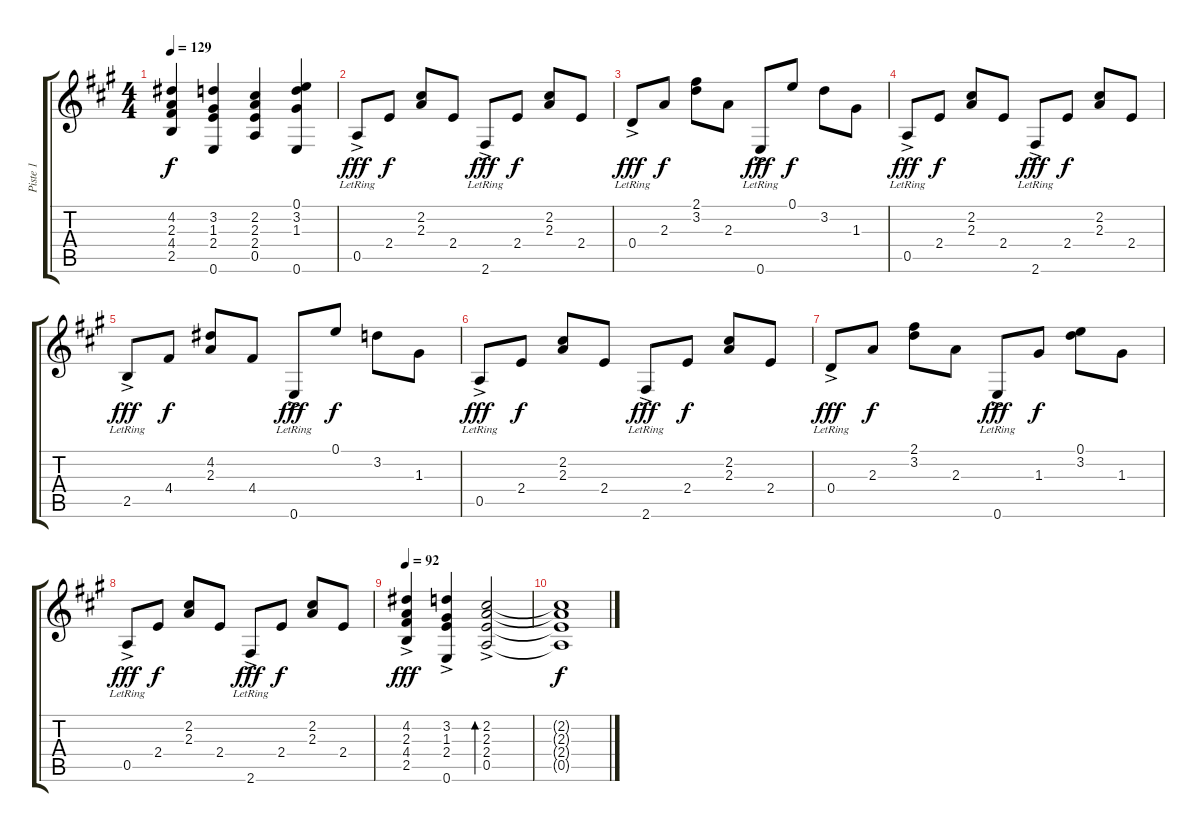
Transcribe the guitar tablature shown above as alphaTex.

\track ("Piste 1" "Piste 1") {instrument acousticguitarnylon}
\staff {score tabs}
\tuning (E4 B3 G3 D3 A2 E2) {hide}
\ts (4 4)
\tempo 129
\clef g2
\ks a
(4.2 2.3 4.4 2.5).4{dy f} (3.2 1.3 2.4 0.6).4 (2.2 2.3 2.4 0.5).4 (0.1 3.2 1.3 0.6).4 |
0.5{ac lr}.8{dy fff} 2.4.8{dy f} (2.2 2.3).8 2.4.8 2.6{ac lr}.8{dy fff} 2.4.8{dy f} (2.2 2.3).8 2.4.8 |
0.4{ac lr}.8{dy fff} 2.3.8{dy f} (2.1 3.2).8 2.3.8 0.6{ac lr}.8{dy fff} 0.1.8{dy f} 3.2.8 1.3.8 |
0.5{ac lr}.8{dy fff} 2.4.8{dy f} (2.2 2.3).8 2.4.8 2.6{ac lr}.8{dy fff} 2.4.8{dy f} (2.2 2.3).8 2.4.8 |
2.5{ac lr}.8{dy fff} 4.4.8{dy f} (4.2 2.3).8 4.4.8 0.6{ac lr}.8{dy fff} 0.1.8{dy f} 3.2.8 1.3.8 |
0.5{ac lr}.8{dy fff} 2.4.8{dy f} (2.2 2.3).8 2.4.8 2.6{ac lr}.8{dy fff} 2.4.8{dy f} (2.2 2.3).8 2.4.8 |
0.4{ac lr}.8{dy fff} 2.3.8{dy f} (2.1 3.2).8 2.3.8 0.6{ac lr}.8{dy fff} 1.3.8{dy f} (0.1 3.2).8 1.3.8 |
0.5{ac lr}.8{dy fff} 2.4.8{dy f} (2.2 2.3).8 2.4.8 2.6{ac lr}.8{dy fff} 2.4.8{dy f} (2.2 2.3).8 2.4.8 |
\tempo 92
(4.2{ac} 2.3 4.4 2.5).4{dy fff} (3.2{ac} 1.3 2.4 0.6).4 (2.2{ac} 2.3 2.4 0.5).2{bd 480} |
(2.2{t} 2.3{t} 2.4{t} 0.5{t}).1{dy f}
